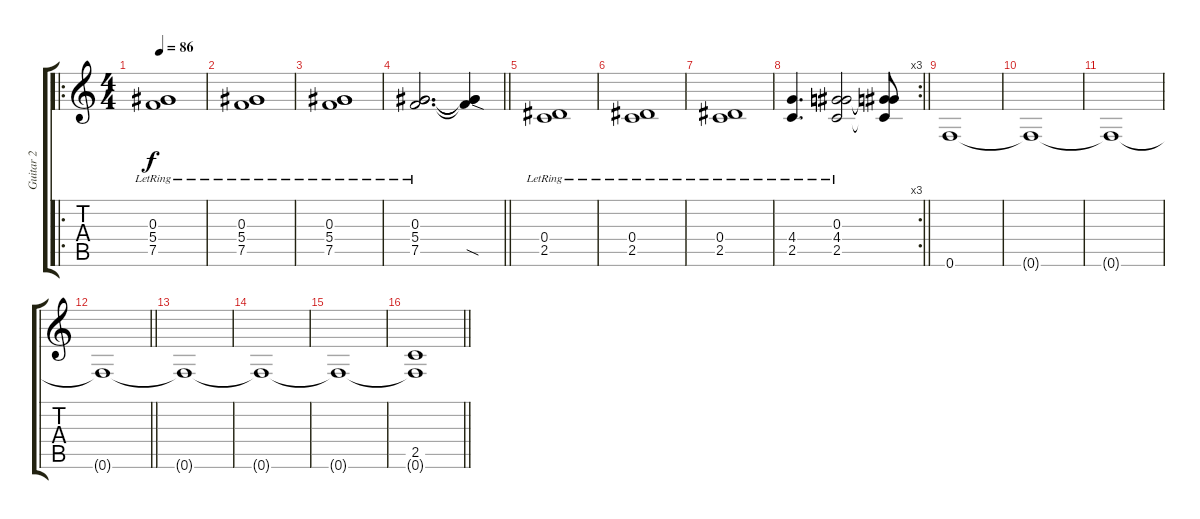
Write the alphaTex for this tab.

\track ("Guitar 2" "Guitar 2") {instrument overdrivenguitar}
\staff {score tabs}
\tuning (F4 C4 Ab3 Eb3 Bb2 F2) {hide}
\ro
\ts (4 4)
\section ("" "")
\tempo 86
\clef g2
\ks c
(0.3{lr} 5.4{lr} 7.5{lr}).1{dy f} |
(0.3{lr} 5.4{lr} 7.5{lr}).1 |
(0.3{lr} 5.4{lr} 7.5{lr}).1 |
\barLineRight lightlight
(0.3{lr} 5.4{lr} 7.5{lr}).2{d} (0.3{t} 5.4{t} 7.5{sod t}).4 |
(0.4{lr} 2.5{lr}).1 |
(0.4{lr} 2.5{lr}).1 |
(0.4{lr} 2.5{lr}).1 |
\rc 3
\barLineRight lightlight
(4.4{lr} 2.5{lr}).4{d} (0.3{lr} 4.4{lr} 2.5{lr}).2 (0.3{t} 4.4{t} 2.5{t}).8 |
\section ("" "")
0.6.1 |
0.6{t}.1 |
0.6{t}.1 |
\barLineRight lightlight
0.6{t}.1 |
0.6{t}.1 |
0.6{t}.1 |
0.6{t}.1 |
\barLineRight lightlight
(2.5 0.6{t}).1
